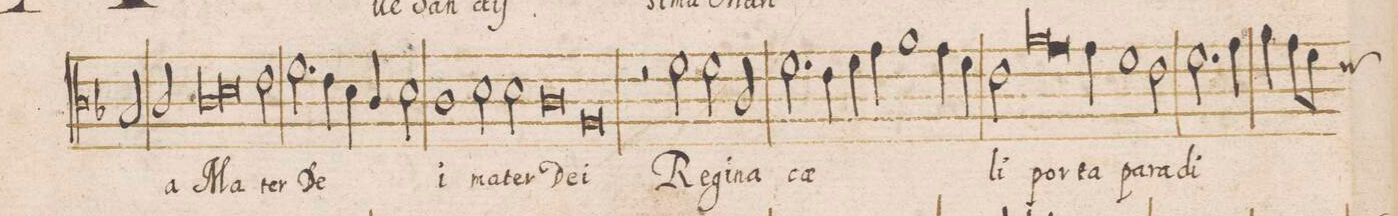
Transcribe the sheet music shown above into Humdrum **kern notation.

**kern	**text
*I"DISCANTVS	*
*clefC3	*
*k[b-]	*
*met(C|)	*
*M2/1	*
2B/	.
2c/	a
*lig	*
1c/	Ma-
=10-	=10-
1d	.
*Xlig	*
2e\	-ter
=11-	=11-
2.f\	De-
4e\	.
4d\	.
4c/	.
2d\	.
=12-	=12-
1c	-i
2d\	ma-
2d\	-ter
=13-	=13-
0c	De-
=14-	=14-
0A	-i
=15-	=15-
2r	.
2f\	Re-
2f\	-gi-
2c/	-na
=16-	=16-
2.f\	Cae-
4e\	.
4f\	.
4g\	.
1a\	.
=17-	=17-
4g\	.
4f\	.
2e\	-li
*lig	*
1a\	por-
=18-	=18-
*col	*
2.g\	.
*Xlig	*
4g\	-ta
*Xcol	*
1f\	pa-
=19-	=19-
.	-ra-
2e\	-di-
2.f\	.
4g\	.
=20-	=20-
4a\	.
8g\L	.
*custos:e	*
8f\J	.
*-	*-
